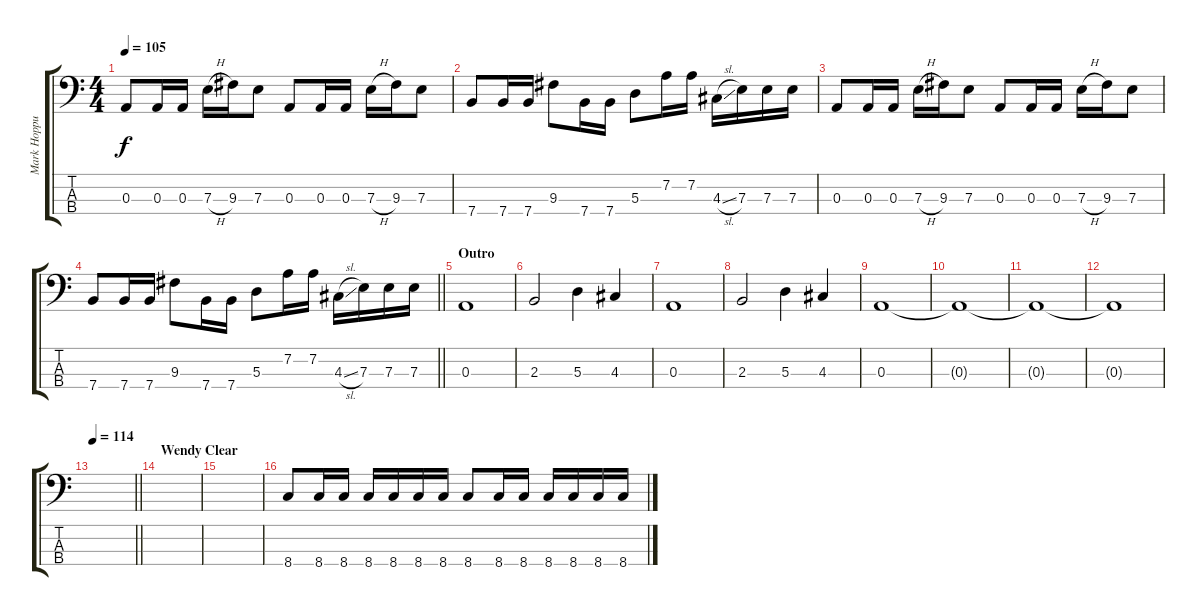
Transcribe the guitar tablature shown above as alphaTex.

\track ("Mark Hoppus" "Mark Hoppu") {instrument electricbasspick}
\staff {score tabs}
\tuning (G2 D2 A1 E1) {hide}
\ts (4 4)
\tempo 105
\clef f4
\ks c
0.3.8{dy f} 0.3.16 0.3.16 7.3{h}.16 9.3.16 7.3.8 0.3.8 0.3.16 0.3.16 7.3{h}.16 9.3.16 7.3.8 |
7.4.8 7.4.16 7.4.16 9.3.8 7.4.16 7.4.16 5.3.8 7.2.16 7.2.16 4.3{sl}.16 7.3.16 7.3.16 7.3.16 |
0.3.8 0.3.16 0.3.16 7.3{h}.16 9.3.16 7.3.8 0.3.8 0.3.16 0.3.16 7.3{h}.16 9.3.16 7.3.8 |
\barLineRight lightlight
7.4.8 7.4.16 7.4.16 9.3.8 7.4.16 7.4.16 5.3.8 7.2.16 7.2.16 4.3{sl}.16 7.3.16 7.3.16 7.3.16 |
\section ("" "Outro")
0.3.1 |
2.3.2 5.3.4 4.3.4 |
0.3.1 |
2.3.2 5.3.4 4.3.4 |
0.3.1 |
0.3{t}.1 |
0.3{t}.1 |
0.3{t}.1 |
\tempo 114
\barLineRight lightlight
|
\section ("" "Wendy Clear")
|
|
8.4.8 8.4.16 8.4.16 8.4.16 8.4.16 8.4.16 8.4.16 8.4.8 8.4.16 8.4.16 8.4.16 8.4.16 8.4.16 8.4.16
